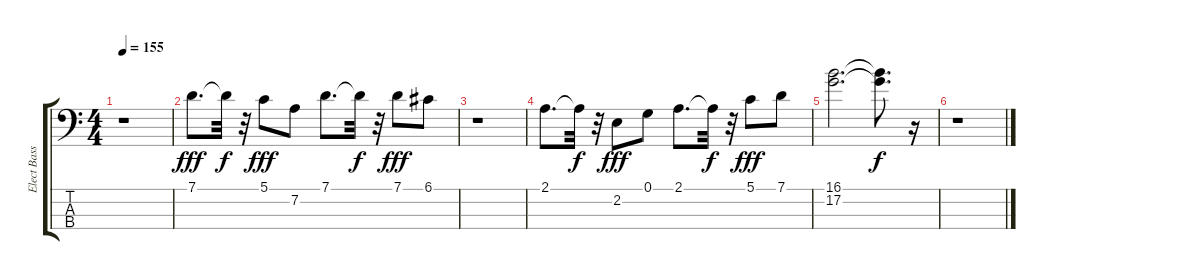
\track ("Elect Bass" "Elect Bass") {instrument electricbasspick}
\staff {score tabs}
\tuning (G2 D2 A1 E1) {hide}
\ts (4 4)
\tempo 155
\clef f4
\ks c
r.1{dy fff} |
7.1.8{d} 7.1{t}.32{dy f} r.32 5.1.8{dy fff} 7.2.8 7.1.8{d} 7.1{t}.32{dy f} r.32 7.1.8{dy fff} 6.1.8 |
r.1 |
2.1.8{d} 2.1{t}.32{dy f} r.32 2.2.8{dy fff} 0.1.8 2.1.8{d} 2.1{t}.32{dy f} r.32 5.1.8{dy fff} 7.1.8 |
(16.1 17.2).2{d} (16.1{t} 17.2{t}).8{d dy f} r.16 |
r.1
